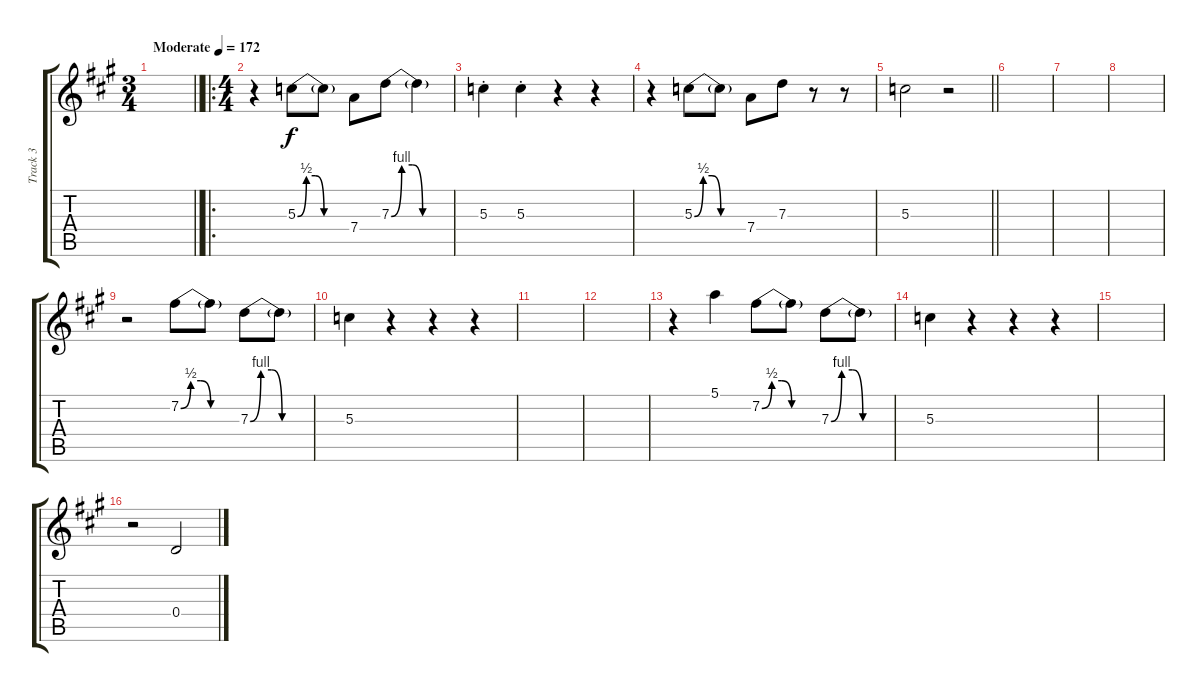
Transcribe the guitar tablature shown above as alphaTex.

\track ("Track 3" "Track 3") {instrument electricguitarjazz}
\staff {score tabs}
\tuning (E4 B3 G3 D3 A2 E2) {hide}
\ts (3 4)
\tempo (172 "Moderate")
\clef g2
\barLineRight lightlight
\ks a
|
\ro
\ts (4 4)
r.4 5.3{be (custom 0 0 10 2 20 2 30 0 60 0)}.8 5.3{t}.8 7.4.8 7.3{be (custom 0 0 10 4 20 4 30 0 60 0)}.8 7.3{t}.4 |
5.3{st}.4 5.3{st}.4 r.4 r.4 |
r.4 5.3{be (custom 0 0 10 2 20 2 30 0 60 0)}.8 5.3{t}.8 7.4.8 7.3.8 r.8 r.8 |
\barLineRight lightlight
5.3.2 r.2 |
|
|
|
r.2 7.2{be (custom 0 0 10 2 20 2 30 0 60 0)}.8 7.2{t}.8 7.3{be (custom 0 0 10 4 20 4 30 0 60 0)}.8 7.3{t}.8 |
5.3.4 r.4 r.4 r.4 |
|
|
r.4 5.1.4 7.2{be (custom 0 0 10 2 20 2 30 0 60 0)}.8 7.2{t}.8 7.3{be (custom 0 0 10 4 20 4 30 0 60 0)}.8 7.3{t}.8 |
5.3.4 r.4 r.4 r.4 |
|
r.2 0.4.2
